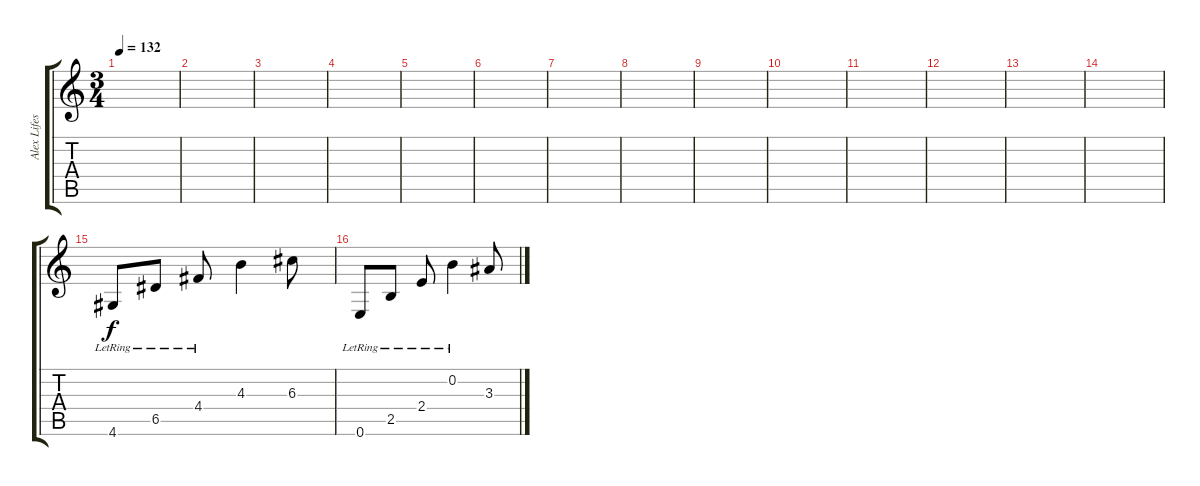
\track ("Alex Lifeson" "Alex Lifes") {instrument acousticguitarsteel}
\staff {score tabs}
\tuning (E4 B3 G3 D3 A2 E2) {hide}
\ts (3 4)
\tempo 132
\clef g2
\ks c
|
|
|
|
|
|
|
|
|
|
|
|
|
|
4.6{lr}.8 6.5{lr}.8 4.4{lr}.8 4.3.4 6.3.8 |
0.6{lr}.8 2.5{lr}.8 2.4{lr}.8 0.2{lr}.4 3.3.8
